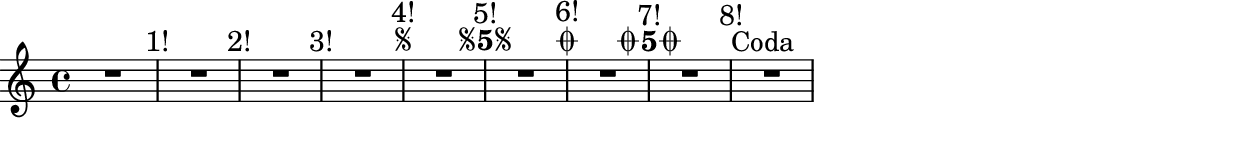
%% Generated by lilypond-book
%% Options: [exampleindent=10.16\mm,indent=0\mm,line-width=160\mm,paper-height=845.047\pt,paper-width=597.508\pt,papersize='(cons (* 597.508 pt) (* 845.047 pt))]
\include "lilypond-book-preamble.ly"


% ****************************************************************
% Start cut-&-pastable-section
% ****************************************************************

#(ly:set-option 'eps-box-padding 3.000000)



\paper {
  #(set-paper-size '(cons (* 597.508 pt) (* 845.047 pt)))
  indent = 0\mm
  line-width = 160\mm
  % offset the left padding, also add 1mm as lilypond creates cropped
  % images with a little space on the right
  line-width = #(- line-width (* mm  3.000000) (* mm 1))
}

\layout {
  
}




% ****************************************************************
% ly snippet:
% ****************************************************************
\sourcefilename "/lilypond-2.25.16/input/regression/mark-tracking-conflict-ad-hoc-mark.ly"
\sourcefileline 0
\version "2.23.6"
#(ly:set-option 'warning-as-error #t)

\header {
  texidoc = "LilyPond issues warnings when @code{\\mark @var{markup}}
conflicts with certain other simultaneous marks, and engraves only the
first.

Marks 1! to@tie{}3! should appear alone.  Marks 4! to 8! should appear
with various performance marks."
}

\layout {
  \context {
    \Score
    rehearsalMarkFormatter = #format-mark-numbers
  }
}

\parallelMusic upper,lower {
  R1 \mark "1!" |
  R1 \mark "A!" |
  #(ly:expect-warning (ly:translate-cpp-warning-scheme
                       "conflict with event: `%s'") "ad-hoc-mark-event")
  #(ly:expect-warning (ly:translate-cpp-warning-scheme
                       "discarding event: `%s'") "ad-hoc-mark-event")

  R1 \mark "2!"     |
  R1 \mark \default |
  #(ly:expect-warning (ly:translate-cpp-warning-scheme
                       "conflict with event: `%s'") "ad-hoc-mark-event")
  #(ly:expect-warning (ly:translate-cpp-warning-scheme
                       "discarding event: `%s'") "rehearsal-mark-event")

  R1 \mark "3!" |
  R1 \mark 3    |
  #(ly:expect-warning (ly:translate-cpp-warning-scheme
                       "conflict with event: `%s'") "ad-hoc-mark-event")
  #(ly:expect-warning (ly:translate-cpp-warning-scheme
                       "discarding event: `%s'") "rehearsal-mark-event")

  R1 \mark "4!"     |
  R1 \segnoMark \default |
  % no warning

  R1 \mark "5!" |
  R1 \segnoMark 5 |
  % no warning

  R1 \mark "6!"     |
  R1 \codaMark \default |
  % no warning

  R1 \mark "7!" |
  R1 \codaMark 5 |
  % no warning

  R1 \mark "8!" |
  R1 \sectionLabel "Coda" |
  % no warning

  R1 |
  R1 |
}

\new Staff <<
  \new Voice \upper
  \new Voice \lower
>>



% ****************************************************************
% end ly snippet
% ****************************************************************
